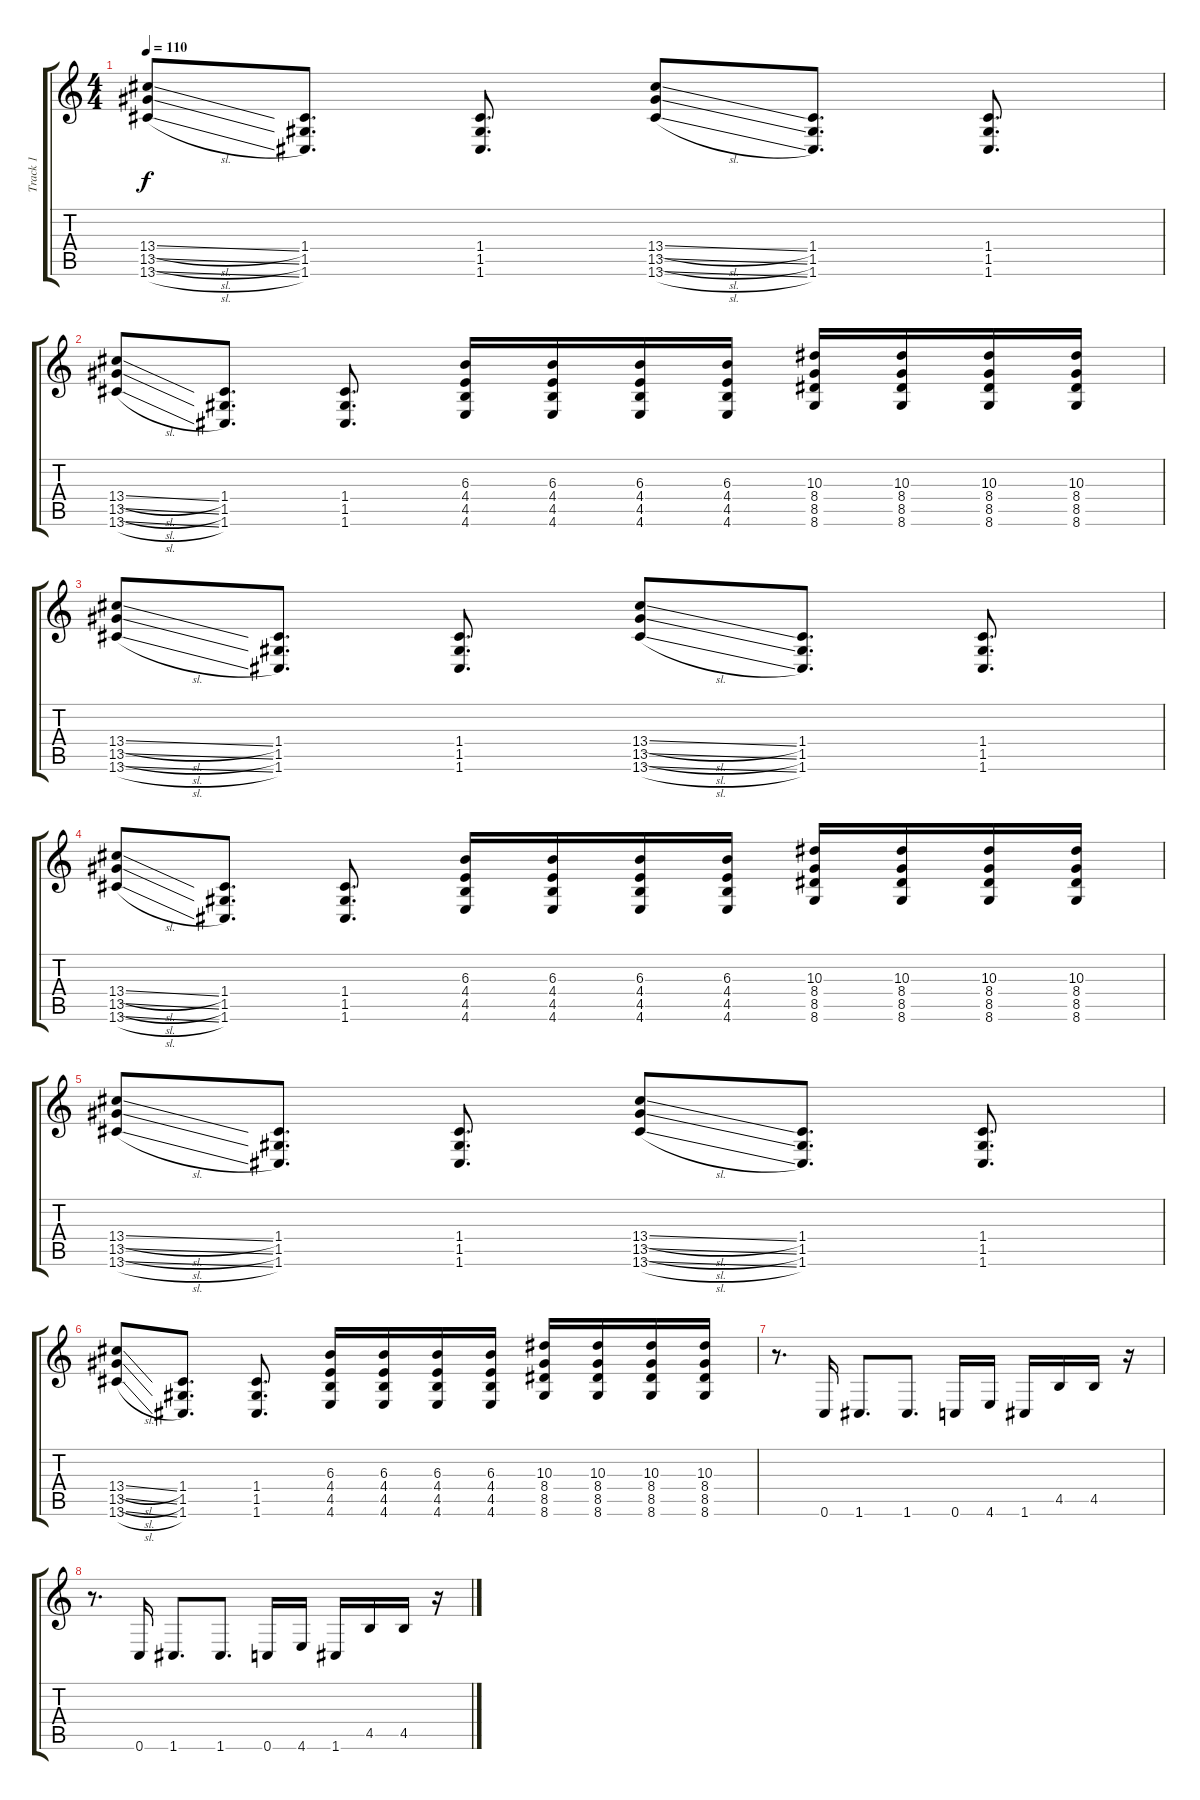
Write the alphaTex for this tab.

\track ("Track 1" "Track 1") {instrument overdrivenguitar}
\staff {score tabs}
\tuning (D4 A3 F3 C3 G2 C2) {hide}
\ts (4 4)
\tempo 110
\clef g2
\ks c
(13.4{sl} 13.5{sl} 13.6{sl}).8{dy f} (1.4 1.5 1.6).8{d} (1.4 1.5 1.6).8{d} (13.4{sl} 13.5{sl} 13.6{sl}).8 (1.4 1.5 1.6).8{d} (1.4 1.5 1.6).8{d} |
(13.4{sl} 13.5{sl} 13.6{sl}).8 (1.4 1.5 1.6).8{d} (1.4 1.5 1.6).8{d} (6.3 4.4 4.5 4.6).16 (6.3 4.4 4.5 4.6).16 (6.3 4.4 4.5 4.6).16 (6.3 4.4 4.5 4.6).16 (10.3 8.4 8.5 8.6).16 (10.3 8.4 8.5 8.6).16 (10.3 8.4 8.5 8.6).16 (10.3 8.4 8.5 8.6).16 |
(13.4{sl} 13.5{sl} 13.6{sl}).8 (1.4 1.5 1.6).8{d} (1.4 1.5 1.6).8{d} (13.4{sl} 13.5{sl} 13.6{sl}).8 (1.4 1.5 1.6).8{d} (1.4 1.5 1.6).8{d} |
(13.4{sl} 13.5{sl} 13.6{sl}).8 (1.4 1.5 1.6).8{d} (1.4 1.5 1.6).8{d} (6.3 4.4 4.5 4.6).16 (6.3 4.4 4.5 4.6).16 (6.3 4.4 4.5 4.6).16 (6.3 4.4 4.5 4.6).16 (10.3 8.4 8.5 8.6).16 (10.3 8.4 8.5 8.6).16 (10.3 8.4 8.5 8.6).16 (10.3 8.4 8.5 8.6).16 |
(13.4{sl} 13.5{sl} 13.6{sl}).8 (1.4 1.5 1.6).8{d} (1.4 1.5 1.6).8{d} (13.4{sl} 13.5{sl} 13.6{sl}).8 (1.4 1.5 1.6).8{d} (1.4 1.5 1.6).8{d} |
(13.4{sl} 13.5{sl} 13.6{sl}).8 (1.4 1.5 1.6).8{d} (1.4 1.5 1.6).8{d} (6.3 4.4 4.5 4.6).16 (6.3 4.4 4.5 4.6).16 (6.3 4.4 4.5 4.6).16 (6.3 4.4 4.5 4.6).16 (10.3 8.4 8.5 8.6).16 (10.3 8.4 8.5 8.6).16 (10.3 8.4 8.5 8.6).16 (10.3 8.4 8.5 8.6).16 |
r.8{d} 0.6.16 1.6.8{d} 1.6.8{d} 0.6.16 4.6.16 1.6.16 4.5.16 4.5.16 r.16 |
r.8{d} 0.6.16 1.6.8{d} 1.6.8{d} 0.6.16 4.6.16 1.6.16 4.5.16 4.5.16 r.16
